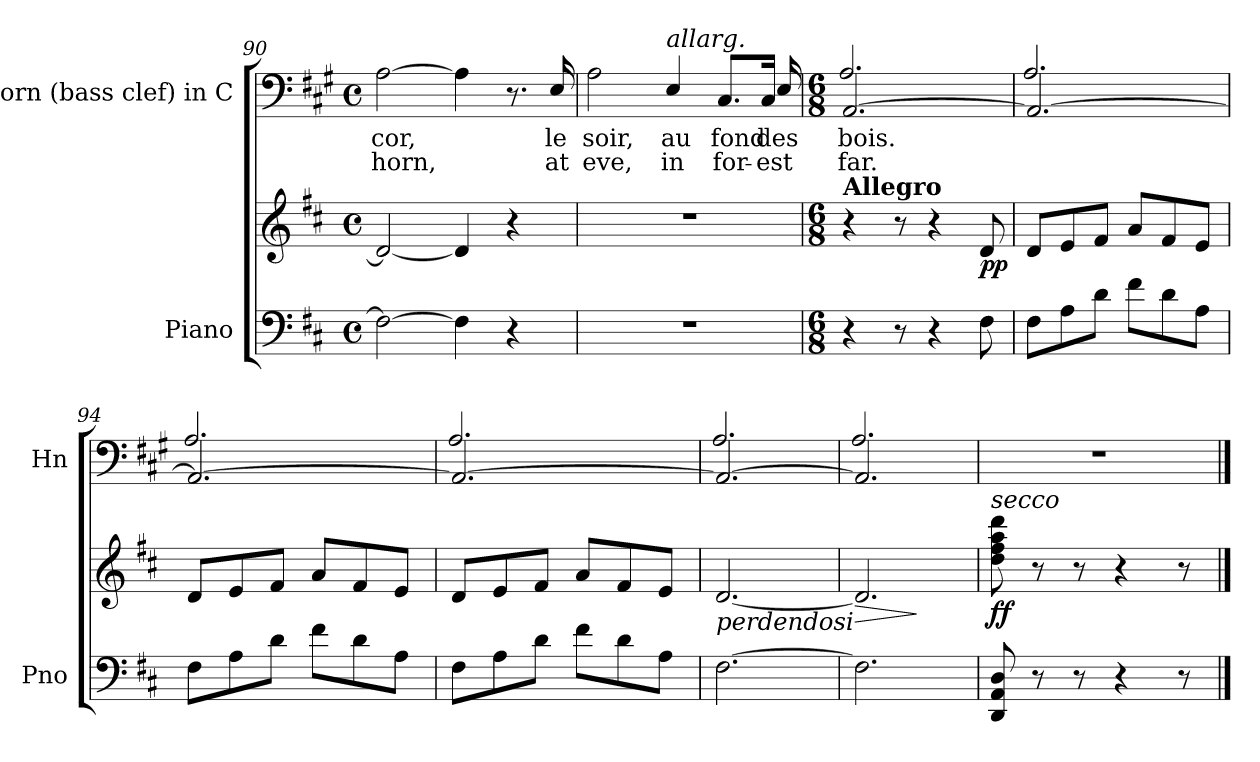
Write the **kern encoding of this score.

**kern	**kern	**dynam	**kern	**text	**text
*part2	*part2	*part2	*part1	*part1	*part1
*staff3	*staff2	*staff2/3	*staff1	*staff1	*staff1
*I"Piano	*	*	*I"Horn (bass clef) in C	*	*
*I'Pno	*	*	*I'Hn	*	*
*clefF4	*clefG2	*	*clefF4	*	*
*	*	*	*ITrd4c7	*	*
*k[f#c#]	*k[f#c#]	*	*k[f#c#]	*	*
*M4/4	*M4/4	*	*M4/4	*	*
*met(c)	*met(c)	*	*met(c)	*	*
=90	=90	=90	=90	=90	=90
!	!	!	!	!LO:LY:b	!LO:LY:b
2F#\_	2d/_	.	[2D\	cor,	horn,
4F#\]	4d/]	.	4D\]	.	.
4r	4r	.	8.r	.	.
!	!	!	!	!LO:LY:b	!LO:LY:b
.	.	.	16AA/	le	at
=91	=91	=91	=91	=91	=91
!	!	!	!	!LO:LY:b	!LO:LY:b
*	*	*	*^	*	*
1r	1r	.	2D\	2...ryy	soir,	eve,
!	!	!	!LO:TX:a:i:t=allarg.	!	!	!
!	!	!	!	!	!LO:LY:b	!LO:LY:b
.	.	.	4AA/	.	au	in
!	!	!	!	!	!LO:LY:b	!LO:LY:b
.	.	.	8.FF#/L	.	fond	for-
!	!	!	!	!	!LO:LY:b	!LO:LY:b
.	.	.	16FF#/Jk	16AA/	des	-est
=92	=92	=92	=92	=92	=92	=92
*M6/8	*M6/8	*	*M6/8	*	*	*
!	!LO:TX:a:B:t=Allegro	!	!	!	!	!
!	!	!	!	!	!LO:LY:b	!LO:LY:b
4r	4r	.	[<2.DD/	2.D/	bois.	far.
8r	8r	.	.	.	.	.
4r	4r	.	.	.	.	.
!	!	!LO:DY:b	!	!	!	!
8F#\	8d/	pp	.	.	.	.
!!LO:LB:g=z	!!
=93	=93	=93	=93	=93	=93	=93
8F#\L	8d/L	.	2.DD/_	2.D/	.	.
8A\	8e/	.	.	.	.	.
8d\J	8f#/J	.	.	.	.	.
8f#\L	8a/L	.	.	.	.	.
8d\	8f#/	.	.	.	.	.
8A\J	8e/J	.	.	.	.	.
=94	=94	=94	=94	=94	=94	=94
8F#\L	8d/L	.	2.DD/_	2.D/	.	.
8A\	8e/	.	.	.	.	.
8d\J	8f#/J	.	.	.	.	.
8f#\L	8a/L	.	.	.	.	.
8d\	8f#/	.	.	.	.	.
8A\J	8e/J	.	.	.	.	.
=95	=95	=95	=95	=95	=95	=95
8F#\L	8d/L	.	2.DD/_	2.D/	.	.
8A\	8e/	.	.	.	.	.
8d\J	8f#/J	.	.	.	.	.
8f#\L	8a/L	.	.	.	.	.
8d\	8f#/	.	.	.	.	.
8A\J	8e/J	.	.	.	.	.
=96	=96	=96	=96	=96	=96	=96
!	!LO:TX:b:i:t=perdendosi	!	!	!	!	!
[2.F#\	[2.d/	.	2.DD/_	2.D/	.	.
=97	=97	=97	=97	=97	=97	=97
!	!	!LO:HP:b	!	!	!	!
2.F#\]	2.d/]	>	2.DD/]	2.D/	.	.
*	*	*	*v	*v	*	*
.	.	]	.	.	.
=98	=98	=98	=98	=98	=98
!	!LO:TX:a:i:t=secco	!	!	!	!
!	!	!LO:DY:b	!	!	!
8DD/ 8AA/ 8D/	8dd\ 8ff#\ 8aa\ 8ddd\	ff	2.r	.	.
8r	8r	.	.	.	.
8r	8r	.	.	.	.
4r	4r	.	.	.	.
8r	8r	.	.	.	.
==	==	==	==	==	==
*-	*-	*-	*-	*-	*-
